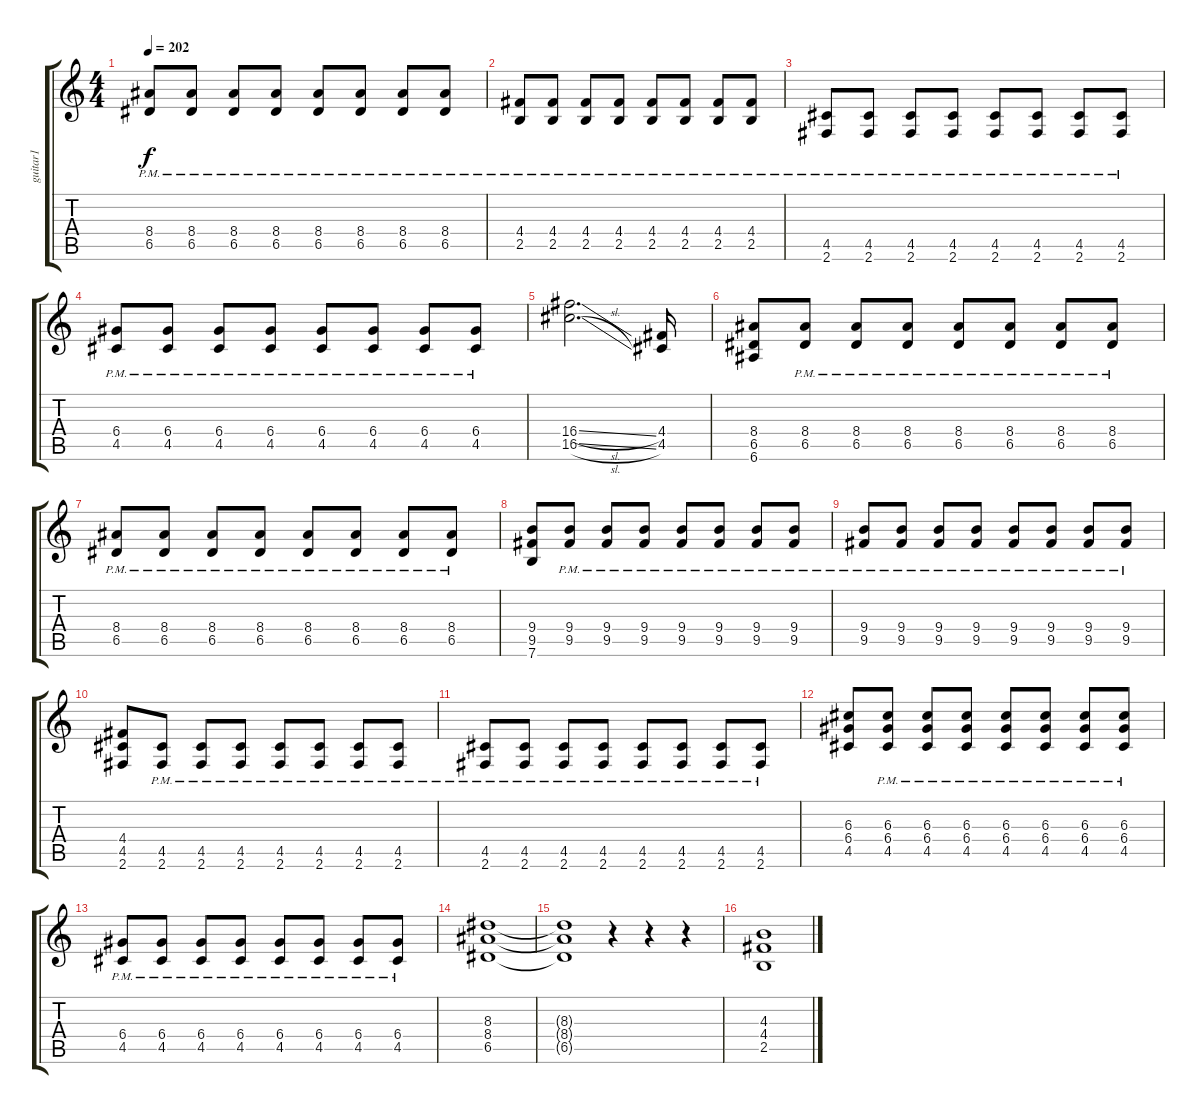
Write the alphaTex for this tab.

\track ("guitar1" "guitar1") {instrument distortionguitar}
\staff {score tabs}
\tuning (E4 B3 G3 D3 A2 E2) {hide}
\ts (4 4)
\tempo 202
\clef g2
\ks c
(8.4{pm} 6.5{pm}).8{dy f} (8.4{pm} 6.5{pm}).8 (8.4{pm} 6.5{pm}).8 (8.4{pm} 6.5{pm}).8 (8.4{pm} 6.5{pm}).8 (8.4{pm} 6.5{pm}).8 (8.4{pm} 6.5{pm}).8 (8.4{pm} 6.5{pm}).8 |
(4.4{pm} 2.5{pm}).8 (4.4{pm} 2.5{pm}).8 (4.4{pm} 2.5{pm}).8 (4.4{pm} 2.5{pm}).8 (4.4{pm} 2.5{pm}).8 (4.4{pm} 2.5{pm}).8 (4.4{pm} 2.5{pm}).8 (4.4{pm} 2.5{pm}).8 |
(4.5{pm} 2.6{pm}).8 (4.5{pm} 2.6{pm}).8 (4.5{pm} 2.6{pm}).8 (4.5{pm} 2.6{pm}).8 (4.5{pm} 2.6{pm}).8 (4.5{pm} 2.6{pm}).8 (4.5{pm} 2.6{pm}).8 (4.5{pm} 2.6{pm}).8 |
(6.4{pm} 4.5{pm}).8 (6.4{pm} 4.5{pm}).8 (6.4{pm} 4.5{pm}).8 (6.4{pm} 4.5{pm}).8 (6.4{pm} 4.5{pm}).8 (6.4{pm} 4.5{pm}).8 (6.4{pm} 4.5{pm}).8 (6.4{pm} 4.5{pm}).8 |
(16.4{sl} 16.5{sl}).2{d} (4.4 4.5).16 |
(8.4 6.5 6.6).8 (8.4{pm} 6.5{pm}).8 (8.4{pm} 6.5{pm}).8 (8.4{pm} 6.5{pm}).8 (8.4{pm} 6.5{pm}).8 (8.4{pm} 6.5{pm}).8 (8.4{pm} 6.5{pm}).8 (8.4{pm} 6.5{pm}).8 |
(8.4{pm} 6.5{pm}).8 (8.4{pm} 6.5{pm}).8 (8.4{pm} 6.5{pm}).8 (8.4{pm} 6.5{pm}).8 (8.4{pm} 6.5{pm}).8 (8.4{pm} 6.5{pm}).8 (8.4{pm} 6.5{pm}).8 (8.4{pm} 6.5{pm}).8 |
(9.4 9.5 7.6).8 (9.4{pm} 9.5{pm}).8 (9.4{pm} 9.5{pm}).8 (9.4{pm} 9.5{pm}).8 (9.4{pm} 9.5{pm}).8 (9.4{pm} 9.5{pm}).8 (9.4{pm} 9.5{pm}).8 (9.4{pm} 9.5{pm}).8 |
(9.4{pm} 9.5{pm}).8 (9.4{pm} 9.5{pm}).8 (9.4{pm} 9.5{pm}).8 (9.4{pm} 9.5{pm}).8 (9.4{pm} 9.5{pm}).8 (9.4{pm} 9.5{pm}).8 (9.4{pm} 9.5{pm}).8 (9.4{pm} 9.5{pm}).8 |
(4.4 4.5 2.6).8 (4.5{pm} 2.6{pm}).8 (4.5{pm} 2.6{pm}).8 (4.5{pm} 2.6{pm}).8 (4.5{pm} 2.6{pm}).8 (4.5{pm} 2.6{pm}).8 (4.5{pm} 2.6{pm}).8 (4.5{pm} 2.6{pm}).8 |
(4.5{pm} 2.6{pm}).8 (4.5{pm} 2.6{pm}).8 (4.5{pm} 2.6{pm}).8 (4.5{pm} 2.6{pm}).8 (4.5{pm} 2.6{pm}).8 (4.5{pm} 2.6{pm}).8 (4.5{pm} 2.6{pm}).8 (4.5{pm} 2.6{pm}).8 |
(6.3 6.4 4.5).8 (6.3{pm} 6.4{pm} 4.5{pm}).8 (6.3{pm} 6.4{pm} 4.5{pm}).8 (6.3{pm} 6.4{pm} 4.5{pm}).8 (6.3{pm} 6.4{pm} 4.5{pm}).8 (6.3{pm} 6.4{pm} 4.5{pm}).8 (6.3{pm} 6.4{pm} 4.5{pm}).8 (6.3{pm} 6.4{pm} 4.5{pm}).8 |
(6.4{pm} 4.5{pm}).8 (6.4{pm} 4.5{pm}).8 (6.4{pm} 4.5{pm}).8 (6.4{pm} 4.5{pm}).8 (6.4{pm} 4.5{pm}).8 (6.4{pm} 4.5{pm}).8 (6.4{pm} 4.5{pm}).8 (6.4{pm} 4.5{pm}).8 |
(8.3 8.4 6.5).1 |
(8.3{t} 8.4{t} 6.5{t}).1 r.4 r.4 r.4 |
(4.3 4.4 2.5).1
